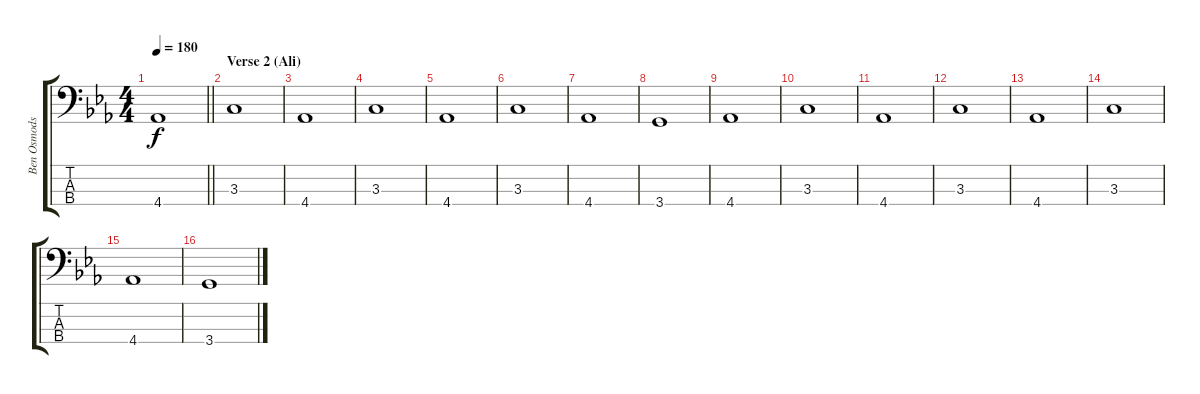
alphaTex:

\track ("Ben Osmodson - Bass" "Ben Osmods") {instrument electricbassfinger}
\staff {score tabs}
\tuning (G2 D2 A1 E1) {hide}
\ts (4 4)
\tempo 180
\clef f4
\barLineRight lightlight
\ks eb
4.4.1{dy f} |
\section ("" "Verse 2 (Ali)")
3.3.1 |
4.4.1 |
3.3.1 |
4.4.1 |
3.3.1 |
4.4.1 |
3.4.1 |
4.4.1 |
3.3.1 |
4.4.1 |
3.3.1 |
4.4.1 |
3.3.1 |
4.4.1 |
3.4.1
